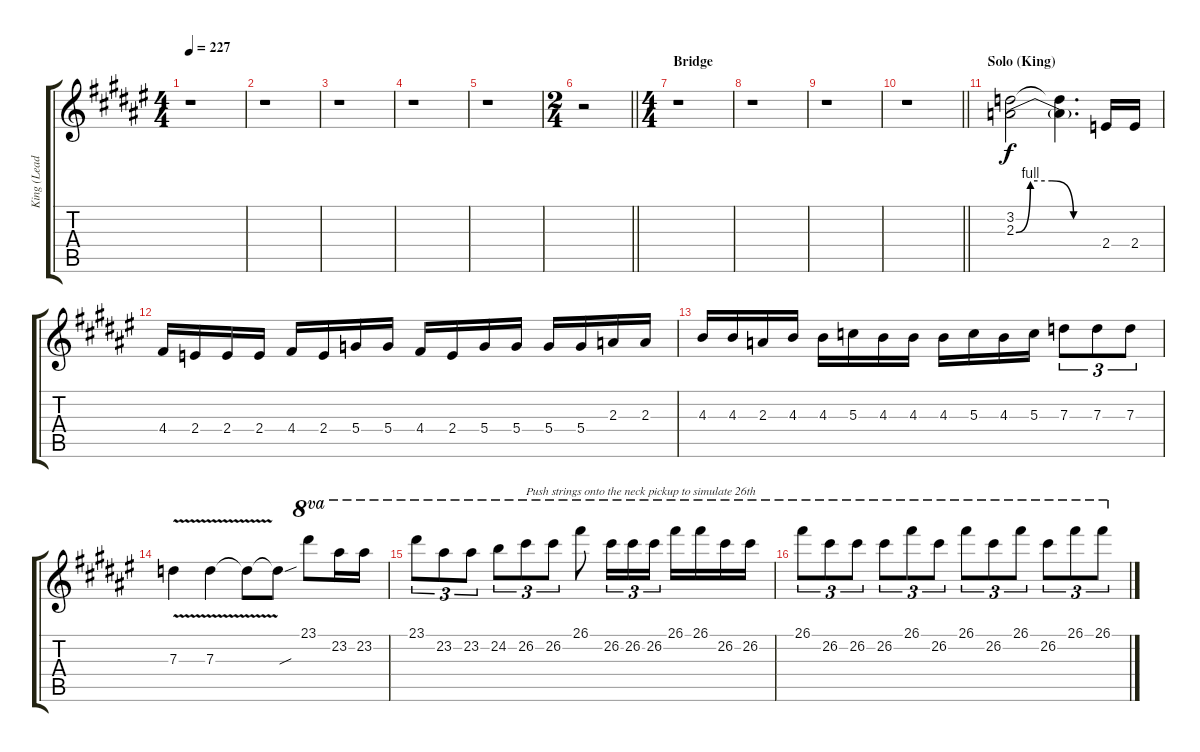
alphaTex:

\track ("King (Lead)" "King (Lead") {instrument distortionguitar}
\staff {score tabs}
\tuning (E4 B3 G3 D3 A2 E2) {hide}
\ts (4 4)
\tempo 227
\clef g2
\ks f#
r.1{dy f} |
r.1 |
r.1 |
r.1 |
r.1 |
\ts (2 4)
\barLineRight lightlight
r.2 |
\ts (4 4)
\section ("" "Bridge")
r.1 |
r.1 |
r.1 |
\barLineRight lightlight
r.1 |
\section ("" "Solo (King)")
(3.2 2.3{be (custom 0 0 10 4 25 4 40 0 60 0)}).2 (3.2{t} 2.3{t}).4{d} 2.4.16 2.4.16 |
4.4.16 2.4.16 2.4.16 2.4.16 4.4.16 2.4.16 5.4.16 5.4.16 4.4.16 2.4.16 5.4.16 5.4.16 5.4.16 5.4.16 2.3.16 2.3.16 |
4.3.16 4.3.16 2.3.16 4.3.16 4.3.16 5.3.16 4.3.16 4.3.16 4.3.16 5.3.16 4.3.16 5.3.16 7.3.8{tu (3 2)} 7.3.8{tu (3 2)} 7.3.8{tu (3 2)} |
7.3{v}.4 7.3{v}.4 7.3{t}.8 7.3{sou t}.8 23.1.8{ot 8va} 23.2.16{ot 8va} 23.2.16{ot 8va} |
23.1.8{tu (3 2) ot 8va} 23.2.8{tu (3 2) ot 8va} 23.2.8{tu (3 2) ot 8va} 24.2.8{tu (3 2) ot 8va} 26.2.8{tu (3 2) ot 8va txt "Push strings onto the neck pickup to simulate 26th"} 26.2.8{tu (3 2) ot 8va} 26.1.8{ot 8va} 26.2.16{tu (3 2) ot 8va} 26.2.16{tu (3 2) ot 8va} 26.2.16{tu (3 2) ot 8va} 26.1.16{ot 8va} 26.1.16{ot 8va} 26.2.16{ot 8va} 26.2.16{ot 8va} |
26.1.8{tu (3 2) ot 8va} 26.2.8{tu (3 2) ot 8va} 26.2.8{tu (3 2) ot 8va} 26.2.8{tu (3 2) ot 8va} 26.1.8{tu (3 2) ot 8va} 26.2.8{tu (3 2) ot 8va} 26.1.8{tu (3 2) ot 8va} 26.2.8{tu (3 2) ot 8va} 26.1.8{tu (3 2) ot 8va} 26.2.8{tu (3 2) ot 8va} 26.1.8{tu (3 2) ot 8va} 26.1.8{tu (3 2) ot 8va}
